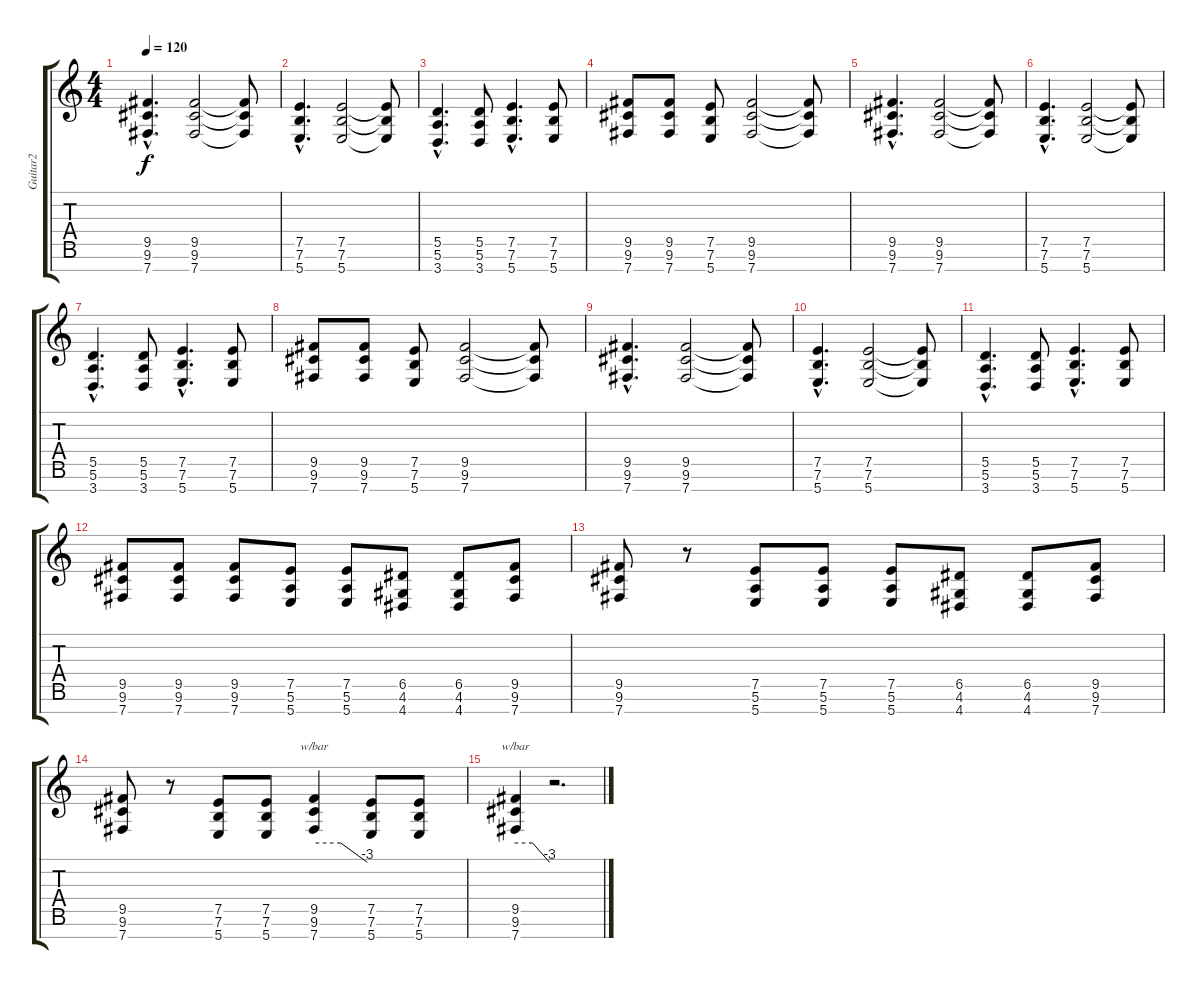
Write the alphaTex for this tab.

\track ("Guitar2" "Guitar2") {instrument distortionguitar}
\staff {score tabs}
\tuning (E4 B3 G3 D3 A2 E2 B1) {hide}
\ts (4 4)
\tempo 120
\clef g2
\ks c
(9.5{hac} 9.6{hac} 7.7{hac}).4{d dy f} (9.5 9.6 7.7).2 (9.5{t} 9.6{t} 7.7{t}).8 |
(7.5{hac} 7.6{hac} 5.7{hac}).4{d} (7.5 7.6 5.7).2 (7.5{t} 7.6{t} 5.7{t}).8 |
(5.5{hac} 5.6{hac} 3.7{hac}).4{d} (5.5 5.6 3.7).8 (7.5{hac} 7.6{hac} 5.7{hac}).4{d} (7.5 7.6 5.7).8 |
(9.5 9.6 7.7).8 (9.5 9.6 7.7).8 (7.5 7.6 5.7).8 (9.5 9.6 7.7).2 (9.5{t} 9.6{t} 7.7{t}).8 |
(9.5{hac} 9.6{hac} 7.7{hac}).4{d} (9.5 9.6 7.7).2 (9.5{t} 9.6{t} 7.7{t}).8 |
(7.5{hac} 7.6{hac} 5.7{hac}).4{d} (7.5 7.6 5.7).2 (7.5{t} 7.6{t} 5.7{t}).8 |
(5.5{hac} 5.6{hac} 3.7{hac}).4{d} (5.5 5.6 3.7).8 (7.5{hac} 7.6{hac} 5.7{hac}).4{d} (7.5 7.6 5.7).8 |
(9.5 9.6 7.7).8 (9.5 9.6 7.7).8 (7.5 7.6 5.7).8 (9.5 9.6 7.7).2 (9.5{t} 9.6{t} 7.7{t}).8 |
(9.5{hac} 9.6{hac} 7.7{hac}).4{d} (9.5 9.6 7.7).2 (9.5{t} 9.6{t} 7.7{t}).8 |
(7.5{hac} 7.6{hac} 5.7{hac}).4{d} (7.5 7.6 5.7).2 (7.5{t} 7.6{t} 5.7{t}).8 |
(5.5{hac} 5.6{hac} 3.7{hac}).4{d} (5.5 5.6 3.7).8 (7.5{hac} 7.6{hac} 5.7{hac}).4{d} (7.5 7.6 5.7).8 |
(9.5 9.6 7.7).8 (9.5 9.6 7.7).8 (9.5 9.6 7.7).8 (7.5 5.6 5.7).8 (7.5 5.6 5.7).8 (6.5 4.6 4.7).8 (6.5 4.6 4.7).8 (9.5 9.6 7.7).8 |
(9.5 9.6 7.7).8 r.8 (7.5 5.6 5.7).8 (7.5 5.6 5.7).8 (7.5 5.6 5.7).8 (6.5 4.6 4.7).8 (6.5 4.6 4.7).8 (9.5 9.6 7.7).8 |
(9.5 9.6 7.7).8 r.8 (7.5 7.6 5.7).8 (7.5 7.6 5.7).8 (9.5 9.6 7.7).4{tbe (custom default 0 0 30 0 60 -12)} (7.5 7.6 5.7).8 (7.5 7.6 5.7).8 |
(9.5 9.6 7.7).4{tbe (custom default 0 0 30 0 60 -12)} r.2{d}
